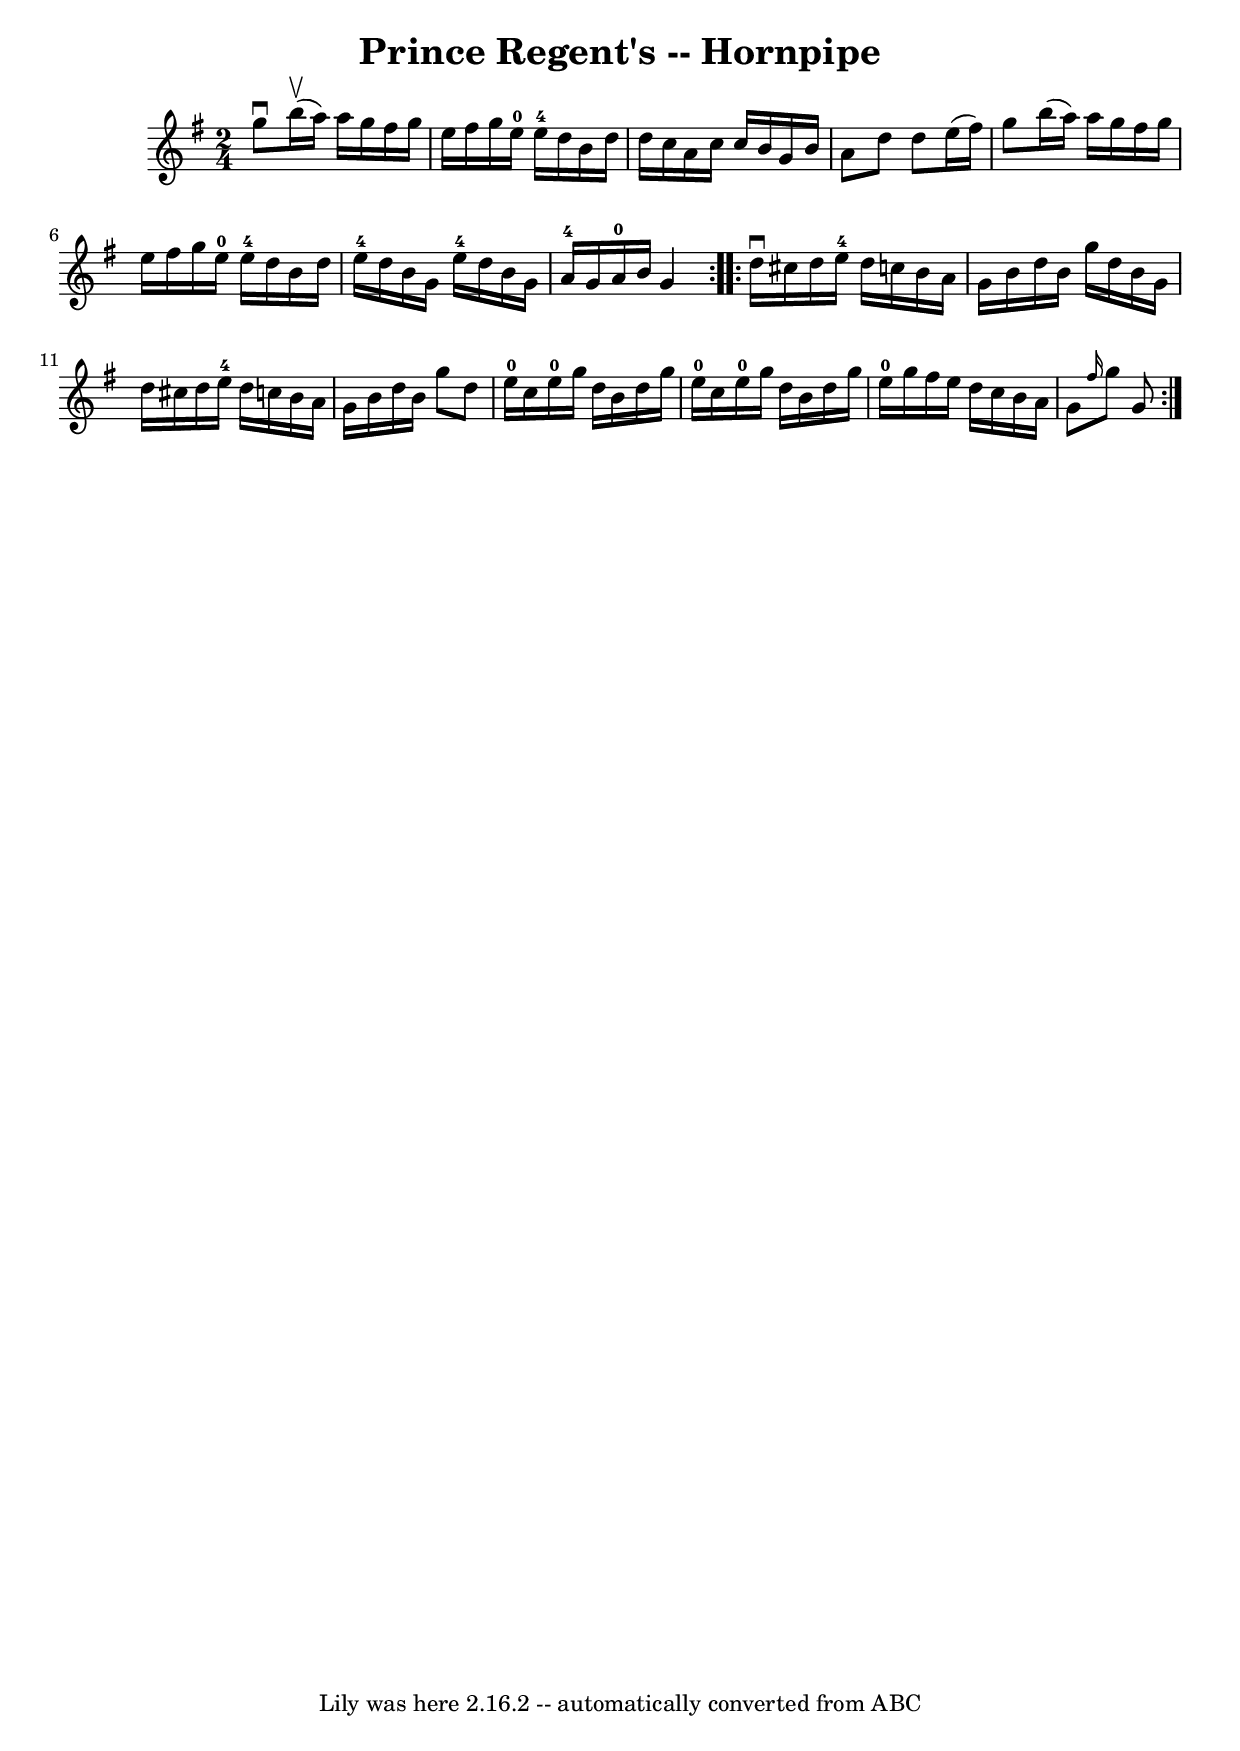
\version "2.16.2"
\include "Mammoth.ily"
\header {
  %% book = "Cole's 1000 Fiddle Tunes"
  crossRefNumber = "1"
  footnotes = ""
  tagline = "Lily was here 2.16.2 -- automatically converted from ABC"
  title = "Prince Regent's -- Hornpipe"

}
voicedefault =  {



  \repeat volta 2 {

    \time 2/4 
    \key g \major g''8^\downbow b''16 (^\upbow a''16) a''16 
    g''16 fis''16 g''16  |
    e''16 fis''16 g''16 e''16 
    -0 e''16-4 d''16 b'16 d''16  |
    d''16 c''16 a'16 
    c''16 c''16 b'16 g'16 b'16  |
    a'8 d''8 d''8    
    e''16 (fis''16) |
    g''8 b''16 (a''16) a''16 g''16 
    fis''16 g''16  |
    e''16 fis''16 g''16 e''16-0     
    e''16-4 d''16 b'16 d''16  |
    e''16-4 d''16 b'16    
    g'16 e''16-4 d''16 b'16 g'16  |
    a'16-4 g'16    
    a'16-0 b'16 g'4  
  }     
  \repeat volta 2 {
    d''16^\downbow cis''16    
    d''16 e''16-4 d''16 c''!16 b'16 a'16  |
    g'16 b'16  
    d''16 b'16 g''16 d''16 b'16 g'16  |
    d''16 cis''16  
    d''16 e''16-4 d''16 c''!16 b'16 a'16  |
    g'16    
    b'16 d''16 b'16 g''8 d''8  |
    e''16-0 c''16    
    e''16-0 g''16 d''16 b'16 d''16 g''16  |
    e''16-0   
    c''16 e''16-0 g''16 d''16 b'16 d''16 g''16  |
    
    e''16-0 g''16 fis''16 e''16 d''16 c''16 b'16 a'16  
    |
    g'8  \grace { fis''16  
		} g''8 g'8  
  }   

}

\score{
  <<

    \context Staff="default"
    {
      \voicedefault 
      
    }

  >>
  \layout {
    
  }
  \midi {
  }

}
